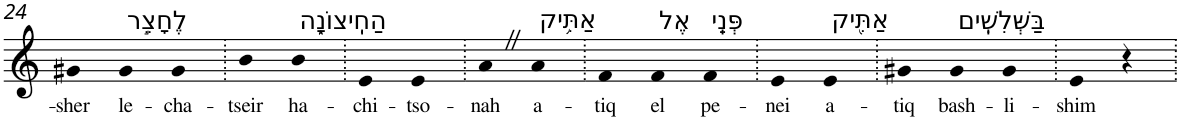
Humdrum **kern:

**kern	**text
*part1	*part1
*staff1	*staff1
*I"Piano	*
*I'Pno	*
!!LO:PB:g=z
*clefG2	*
*k[]	*
=24	=24
!	!LO:LY:b
4g#X	-sher
!LO:TX:a:t=לֶחָצֵ֣ר	!
!	!LO:LY:b
4g#	le-
!	!LO:LY:b
4g#	-cha-
=25.	=25.
!	!LO:LY:b
4b	-tseir
!LO:TX:a:t=הַחִֽיצוֹנָ֑ה	!
!	!LO:LY:b
4b	ha-
=26.	=26.
!	!LO:LY:b
4e	-chi-
!	!LO:LY:b
4e	-tso-
=27.	=27.
!	!LO:LY:b
4aZ	-nah
!LO:TX:a:t=אַתִּ֥יק	!
!	!LO:LY:b
4a	a-
=28.	=28.
!	!LO:LY:b
4f	-tiq
!LO:TX:a:t=אֶל	!
!	!LO:LY:b
4f	el
!LO:TX:a:t=פְּנֵֽי	!
!	!LO:LY:b
4f	pe-
=29.	=29.
!	!LO:LY:b
4e	-nei
!LO:TX:a:t=אַתִּ֖יק	!
!	!LO:LY:b
4e	a-
=30.	=30.
!	!LO:LY:b
4g#X	-tiq
!LO:TX:a:t=בַּשְּׁלִשִֽׁים	!
!	!LO:LY:b
4g#	bash-
!	!LO:LY:b
4g#	-li-
=31.	=31.
!	!LO:LY:b
4e	-shim
4r	.
=.	=.
*-	*-
